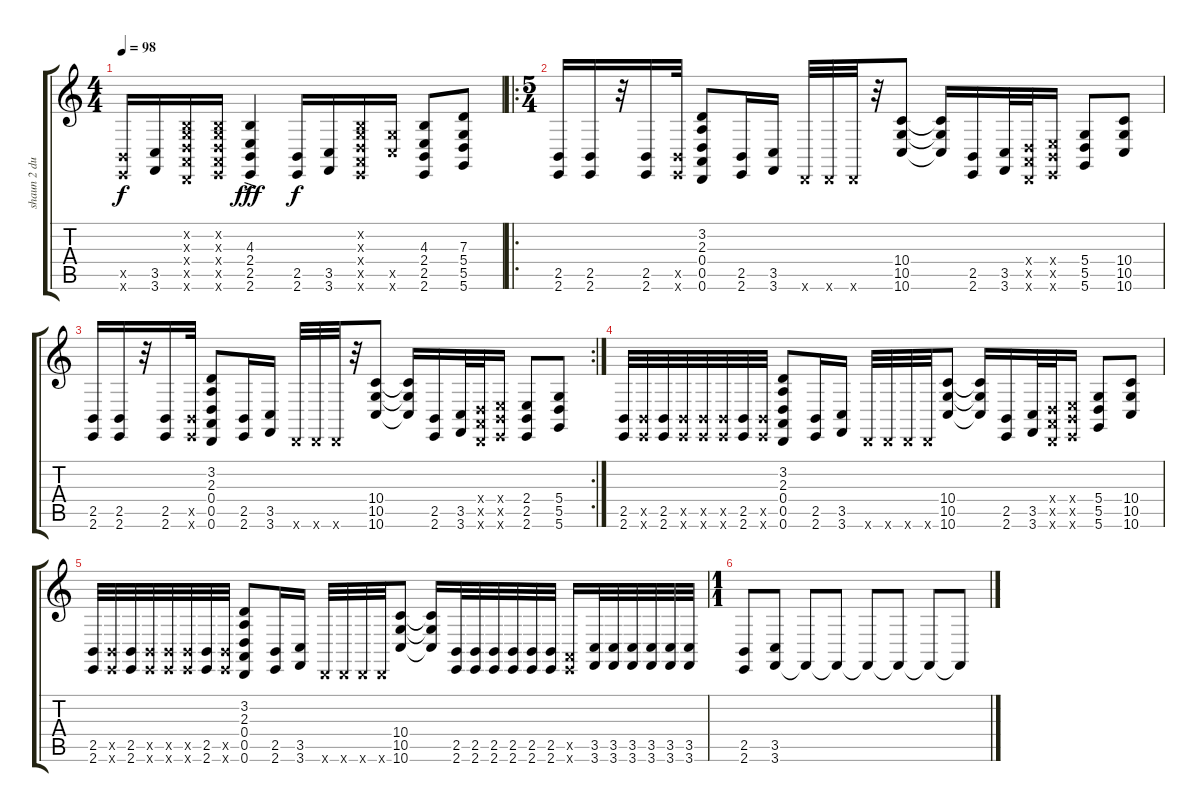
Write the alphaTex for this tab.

\track ("shaun 2 dub" "shaun 2 du") {instrument lead8bassandlead}
\staff {score tabs}
\tuning (E4 B3 G3 D3 A2 D2) {hide}
\ts (4 4)
\tempo 98
\clef g2
\ks c
(2.5{x} 2.6{x}).16{dy f} (3.5 3.6).16 (0.2{x} 0.3{x} 0.4{x} 0.5{x} 0.6{x}).16 (0.2{x} 0.3{x} 0.4{x} 0.5{x} 2.6{x}).16 (4.3 2.4 2.5{ac} 2.6).4{dy fff} (2.5 2.6).16{dy f} (3.5 3.6).16 (0.2{x} 0.3{x} 0.4{x} 0.5{x} 2.6{x}).16 (10.5{x} 10.6{x}).16 (4.3 2.4 2.5 2.6).8 (7.3 5.4 5.5 5.6).8 |
\ro
\ts (5 4)
(2.5 2.6).16 (2.5 2.6).16 r.32 (2.5 2.6).16 (2.5{x} 2.6{x}).32 (3.2 2.3 0.4 0.5 0.6).8 (2.5 2.6).16 (3.5 3.6).16 0.6{x}.32 0.6{x}.32 0.6{x}.32 r.32 (10.4 10.5 10.6).8 (10.4{t} 10.5{t} 10.6{t}).16 (2.5 2.6).16 (3.5 3.6).32 (0.4{x} 0.5{x} 0.6{x}).32 (2.4{x} 2.5{x} 2.6{x}).16 (5.4 5.5 5.6).8 (10.4 10.5 10.6).8 |
\rc 2
(2.5 2.6).16 (2.5 2.6).16 r.32 (2.5 2.6).16 (2.5{x} 2.6{x}).32 (3.2 2.3 0.4 0.5 0.6).8 (2.5 2.6).16 (3.5 3.6).16 0.6{x}.32 0.6{x}.32 0.6{x}.32 r.32 (10.4 10.5 10.6).8 (10.4{t} 10.5{t} 10.6{t}).16 (2.5 2.6).16 (3.5 3.6).32 (0.4{x} 0.5{x} 0.6{x}).32 (2.4{x} 2.5{x} 2.6{x}).16 (2.4 2.5 2.6).8 (5.4 5.5 5.6).8 |
(2.5 2.6).32 (2.5{x} 2.6{x}).32 (2.5 2.6).32 (2.5{x} 2.6{x}).32 (2.5{x} 2.6{x}).32 (2.5{x} 2.6{x}).32 (2.5 2.6).32 (2.5{x} 2.6{x}).32 (3.2 2.3 0.4 0.5 0.6).8 (2.5 2.6).16 (3.5 3.6).16 0.6{x}.32 0.6{x}.32 0.6{x}.32 0.6{x}.32 (10.4 10.5 10.6).8 (10.4{t} 10.5{t} 10.6{t}).16 (2.5 2.6).16 (3.5 3.6).32 (0.4{x} 0.5{x} 0.6{x}).32 (2.4{x} 2.5{x} 2.6{x}).16 (5.4 5.5 5.6).8 (10.4 10.5 10.6).8 |
(2.5 2.6).32 (2.5{x} 2.6{x}).32 (2.5 2.6).32 (2.5{x} 2.6{x}).32 (2.5{x} 2.6{x}).32 (2.5{x} 2.6{x}).32 (2.5 2.6).32 (2.5{x} 2.6{x}).32 (3.2 2.3 0.4 0.5 0.6).8 (2.5 2.6).16 (3.5 3.6).16 0.6{x}.32 0.6{x}.32 0.6{x}.32 0.6{x}.32 (10.4 10.5 10.6).8 (10.4{t} 10.5{t} 10.6{t}).16 (2.5 2.6).32 (2.5 2.6).32 (2.5 2.6).32 (2.5 2.6).32 (2.5 2.6).32 (2.5 2.6).32 (0.5{x} 2.6{x}).16 (3.5 3.6).32 (3.5 3.6).32 (3.5 3.6).32 (3.5 3.6).32 (3.5 3.6).32 (3.5 3.6).32 |
\ts (1 1)
(2.5 2.6).8 (3.5 3.6).8{volume 0} 3.6{t}.8 3.6{t}.8 3.6{t}.8 3.6{t}.8 3.6{t}.8 3.6{t}.8
